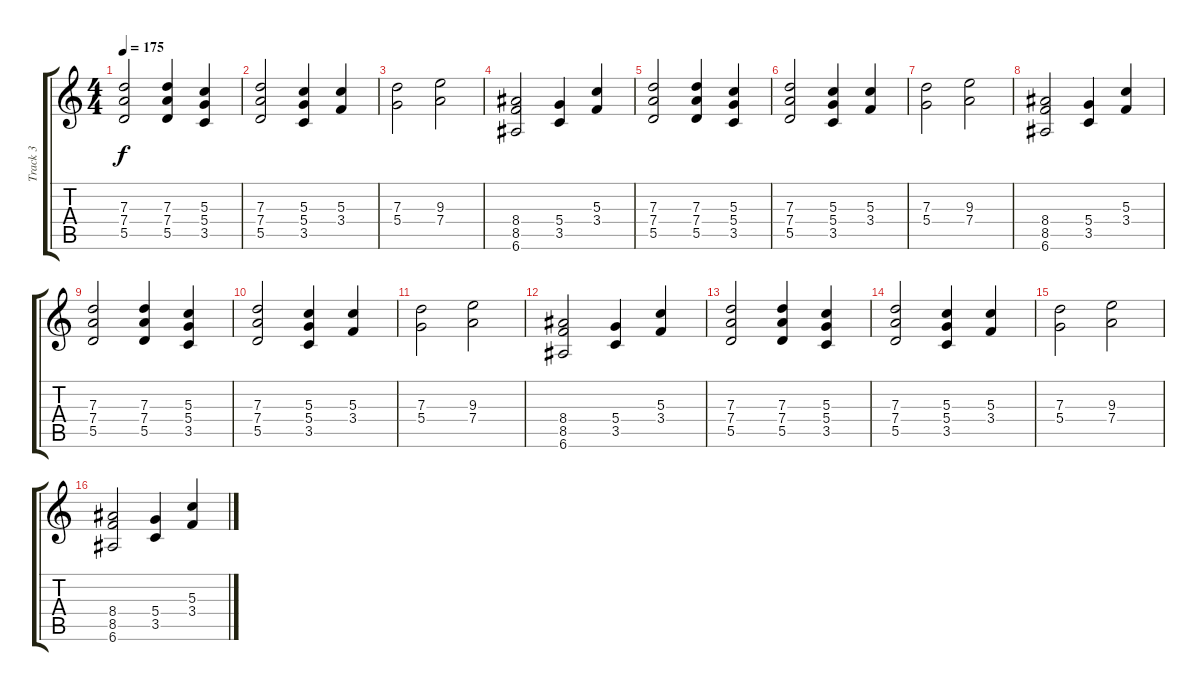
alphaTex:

\track ("Track 3" "Track 3") {instrument distortionguitar}
\staff {score tabs}
\tuning (E4 B3 G3 D3 A2 E2) {hide}
\ts (4 4)
\tempo 175
\clef g2
\ks c
(7.3 7.4 5.5).2{dy f} (7.3 7.4 5.5).4 (5.3 5.4 3.5).4 |
(7.3 7.4 5.5).2 (5.3 5.4 3.5).4 (5.3 3.4).4 |
(7.3 5.4).2 (9.3 7.4).2 |
(8.4 8.5 6.6).2 (5.4 3.5).4 (5.3 3.4).4 |
(7.3 7.4 5.5).2 (7.3 7.4 5.5).4 (5.3 5.4 3.5).4 |
(7.3 7.4 5.5).2 (5.3 5.4 3.5).4 (5.3 3.4).4 |
(7.3 5.4).2 (9.3 7.4).2 |
(8.4 8.5 6.6).2 (5.4 3.5).4 (5.3 3.4).4 |
(7.3 7.4 5.5).2 (7.3 7.4 5.5).4 (5.3 5.4 3.5).4 |
(7.3 7.4 5.5).2 (5.3 5.4 3.5).4 (5.3 3.4).4 |
(7.3 5.4).2 (9.3 7.4).2 |
(8.4 8.5 6.6).2 (5.4 3.5).4 (5.3 3.4).4 |
(7.3 7.4 5.5).2 (7.3 7.4 5.5).4 (5.3 5.4 3.5).4 |
(7.3 7.4 5.5).2 (5.3 5.4 3.5).4 (5.3 3.4).4 |
(7.3 5.4).2 (9.3 7.4).2 |
(8.4 8.5 6.6).2 (5.4 3.5).4 (5.3 3.4).4
